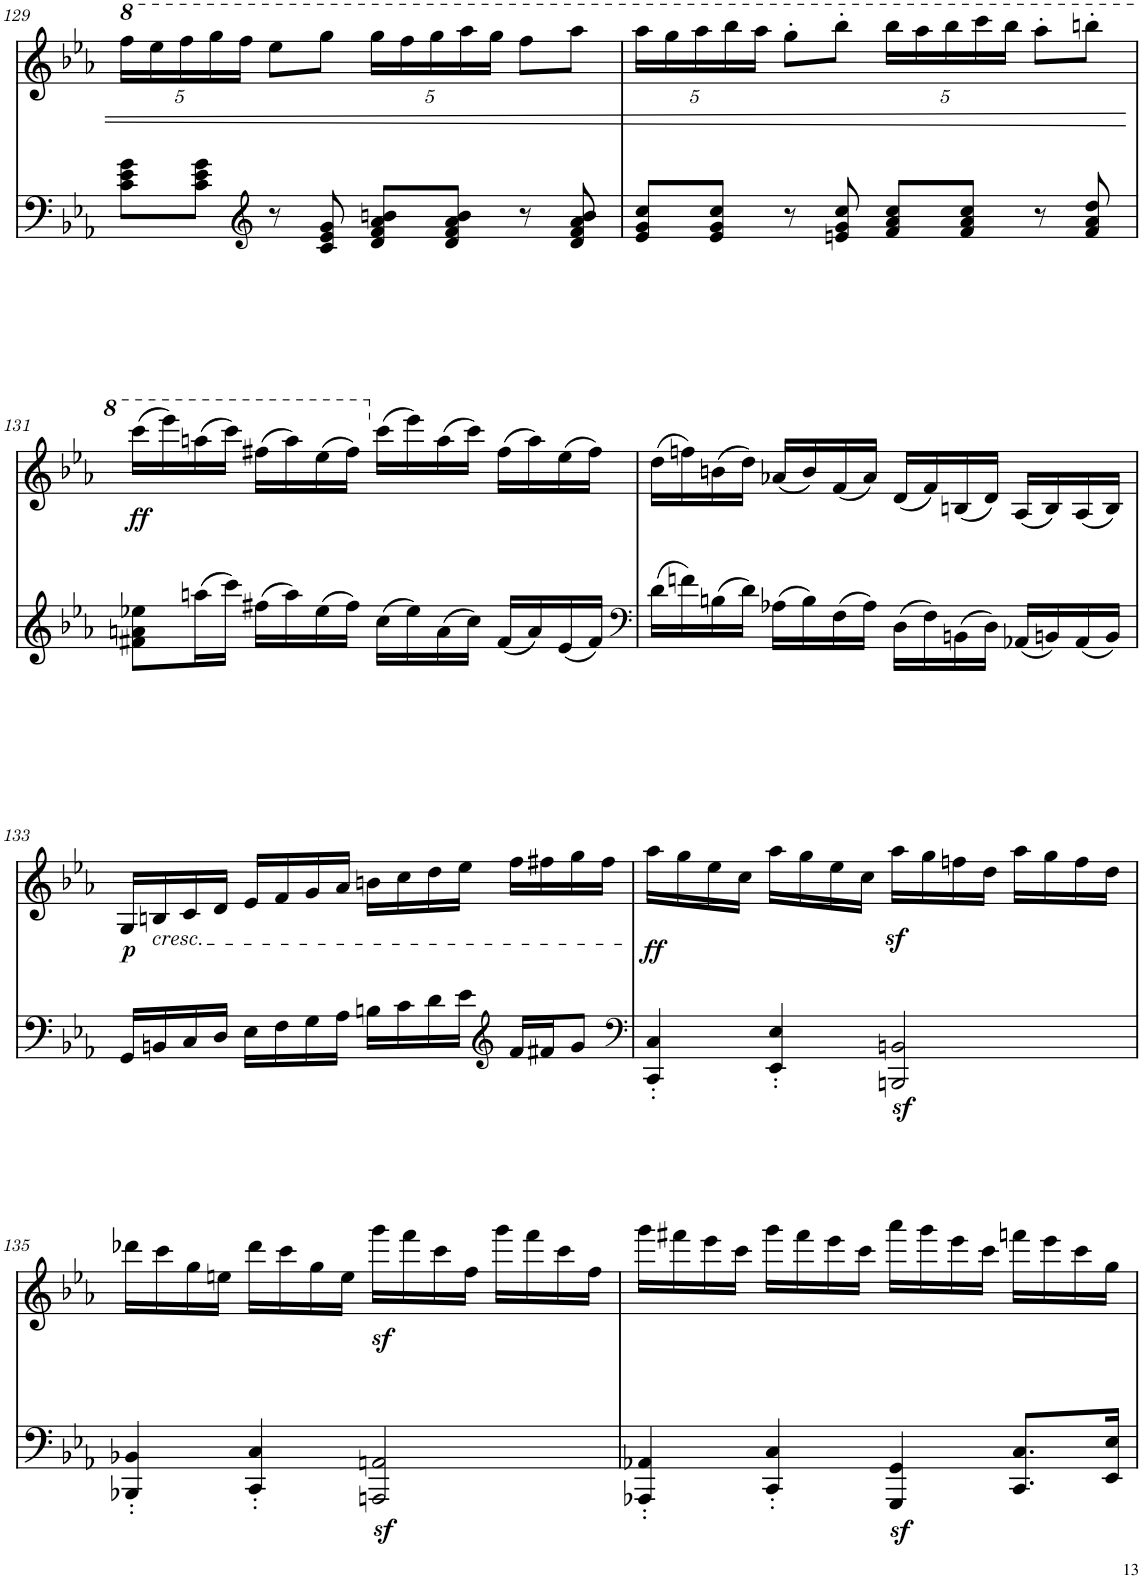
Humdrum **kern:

**kern	**kern	**text
*part2	*part1	*part1
*staff2	*staff1	*staff1
*I"piano	*I"piano	*
*I'Pno	*I'Pno	*
!!LO:PB:g=z
*clefF4	*clefG2	*
*k[b-e-a-]	*k[b-e-a-]	*
*M4/4	*M4/4	*
*	*8va	*
*	*Xbrackettup	*
=129	=129	=129
8c\ 8e-\ 8g\L	20fff\LL	.
.	20eee-\	.
.	20fff\	.
8c\ 8e-\ 8g\J	.	.
.	20ggg\	.
.	20fff\JJ	.
*clefG2	*	*
8r	8eee-\L	.
8c/ 8e-/ 8g/	8ggg\J	.
8d/ 8f/ 8a-/ 8bn/L	20ggg\LL	.
.	20fff\	.
.	20ggg\	.
8d/ 8f/ 8a-/ 8b/J	.	.
.	20aaa-\	.
.	20ggg\JJ	.
8r	8fff\L	.
8d/ 8f/ 8a-/ 8b/	8aaa-\J	.
=130	=130	=130
8e-/ 8g/ 8cc/L	20aaa-\LL	.
.	20ggg\	.
.	20aaa-\	.
8e-/ 8g/ 8cc/J	.	.
.	20bbb-\	.
.	20aaa-\JJ	.
8r	8ggg'\L	.
8en/ 8g/ 8cc/	8bbb-'\J	.
8f/ 8a-/ 8cc/L	20bbb-\LL	.
.	20aaa-\	.
.	20bbb-\	.
8f/ 8a-/ 8cc/J	.	.
.	20cccc\	.
.	20bbb-\JJ	.
8r	8aaa-'\L	.
8f/ 8a-/ 8dd/	8bbbn'\J	.
!!LO:LB:g=z
=131	=131	=131
!	!	!LO:LY:b
8f#X\ 8an\ 8ee-X\L	(16cccc\LL	.
.	16eeee-\)	.
(16aan\L	(16aaan\	.
16ccc\JJ)	16cccc\JJ)	.
(16ff#X\LL	(16fff#X\LL	.
16aa\)	16aaa\)	.
(16ee-\	(16eee-\	.
16ff#\JJ)	16fff#\JJ)	.
*	*X8va	*
(16cc\LL	(16ccc\LL	.
16ee-\)	16eee-\)	.
(16a\	(16aa\	.
16cc\JJ)	16ccc\JJ)	.
(16f#/LL	(16ff#\LL	.
16a/)	16aa\)	.
(16e-/	(16ee-\	.
16f#/JJ)	16ff#\JJ)	.
=132	=132	=132
*clefF4	*	*
(16d\LL	(16dd\LL	.
16fn\)	16ffn\)	.
(16Bn\	(16bn\	.
16d\JJ)	16dd\JJ)	.
(16A-X\LL	(16a-X/LL	.
16B\)	16b/)	.
(16F\	(16f/	.
16A-\JJ)	16a-/JJ)	.
(16D\LL	(16d/LL	.
16F\)	16f/)	.
(16BBn\	(16Bn/	.
16D\JJ)	16d/JJ)	.
(16AA-X/LL	(16A-/LL	.
16BBn/)	16B/)	.
(16AA-/	(16A-/	.
16BB/JJ)	16B/JJ)	.
!!LO:LB:g=z
=133	=133	=133
!	!	!LO:LY:b
16GG/LL	16G/LL	.
!	!LO:TX:b:i:t=cresc.	!
16BBn/	16Bn/	.
16C/	16c/	.
16D/JJ	16d/JJ	.
16E-\LL	16e-/LL	.
16F\	16f/	.
16G\	16g/	.
16A-\JJ	16a-/JJ	.
16Bn\LL	16bn\LL	.
16c\	16cc\	.
16d\	16dd\	.
16e-\JJ	16ee-\JJ	.
*clefG2	*	*
16f/LL	16ff\LL	.
16f#X/J	16ff#X\	.
8g/J	16gg\	.
.	16ff#\JJ	.
=134	=134	=134
*clefF4	*	*
!	!	!LO:LY:b
4CC/' 4C/'	16aa-\LL	.
.	16gg\	.
.	16ee-\	.
.	16cc\JJ	.
4EE-/' 4E-/'	16aa-\LL	.
.	16gg\	.
.	16ee-\	.
.	16cc\JJ	.
2BBBn/z< 2BBn/z<	16aa-z<\LL	.
.	16gg\	.
.	16ffn\	.
.	16dd\JJ	.
.	16aa-\LL	.
.	16gg\	.
.	16ff\	.
.	16dd\JJ	.
!!LO:LB:g=z
=135	=135	=135
4BBB-X/' 4BB-X/'	16ddd-X\LL	.
.	16ccc\	.
.	16gg\	.
.	16een\JJ	.
4CC/' 4C/'	16ddd-\LL	.
.	16ccc\	.
.	16gg\	.
.	16ee\JJ	.
2AAAn/z< 2AAn/z<	16gggz<\LL	.
.	16fff\	.
.	16ccc\	.
.	16ff\JJ	.
.	16ggg\LL	.
.	16fff\	.
.	16ccc\	.
.	16ff\JJ	.
=136	=136	=136
4AAA-X/' 4AA-X/'	16ggg\LL	.
.	16fff#X\	.
.	16eee-\	.
.	16ccc\JJ	.
4CC/' 4C/'	16ggg\LL	.
.	16fff#\	.
.	16eee-\	.
.	16ccc\JJ	.
4GGG/z< 4GG/z<	16aaa-\LL	.
.	16ggg\	.
.	16eee-\	.
.	16ccc\JJ	.
8.CC/ 8.C/L	16fffn\LL	.
.	16eee-\	.
.	16ccc\	.
16EE-/ 16E-/Jk	16gg\JJ	.
=	=	=
*-	*-	*-
